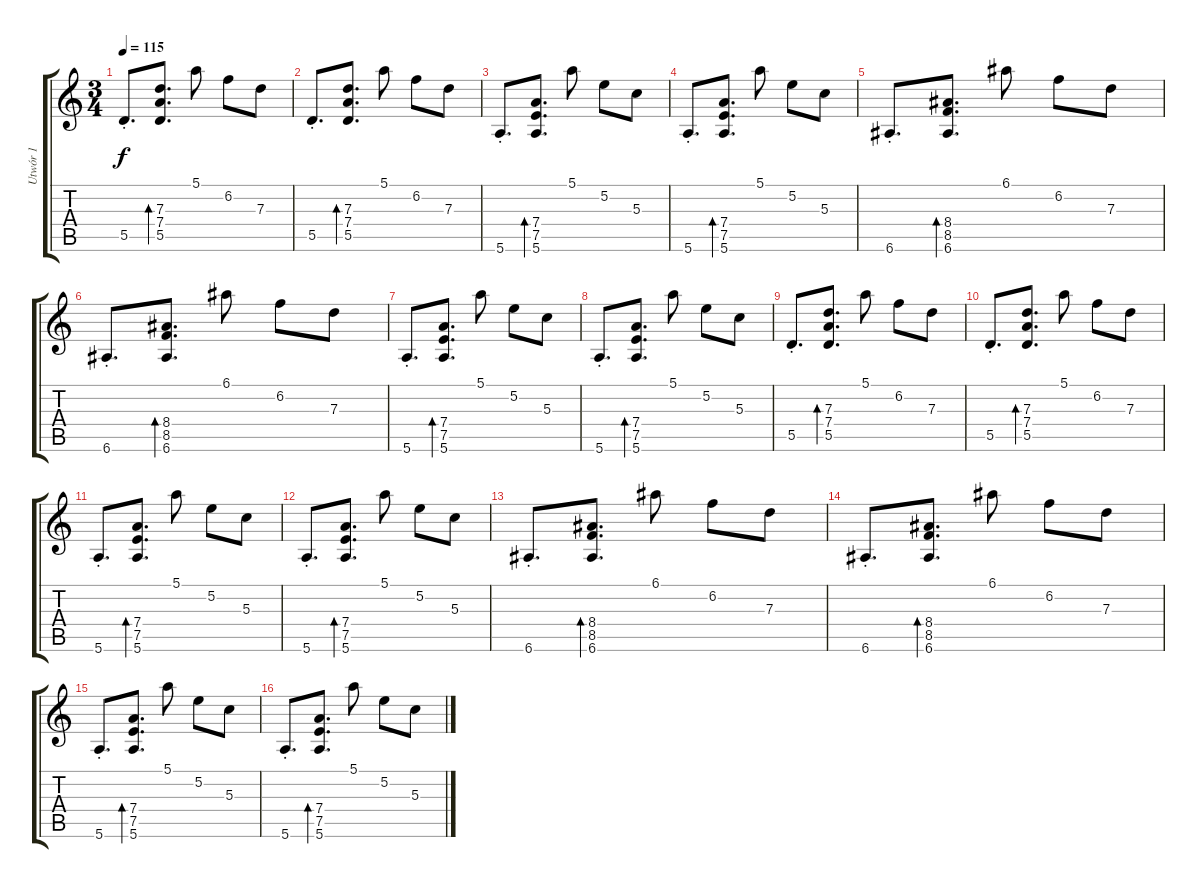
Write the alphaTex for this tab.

\track ("Utwór 1" "Utwór 1") {instrument acousticguitarsteel}
\staff {score tabs}
\tuning (E4 B3 G3 D3 A2 E2) {hide}
\ts (3 4)
\tempo 115
\clef g2
\ks c
5.5{st}.8{d dy f} (7.3 7.4 5.5).8{d bd 480} 5.1.8 6.2.8 7.3.8 |
5.5{st}.8{d} (7.3 7.4 5.5).8{d bd 480} 5.1.8 6.2.8 7.3.8 |
5.6{st}.8{d} (7.4 7.5 5.6).8{d bd 480} 5.1.8 5.2.8 5.3.8 |
5.6{st}.8{d} (7.4 7.5 5.6).8{d bd 480} 5.1.8 5.2.8 5.3.8 |
6.6{st}.8{d} (8.4 8.5 6.6).8{d bd 480} 6.1.8 6.2.8 7.3.8 |
6.6{st}.8{d} (8.4 8.5 6.6).8{d bd 480} 6.1.8 6.2.8 7.3.8 |
5.6{st}.8{d} (7.4 7.5 5.6).8{d bd 480} 5.1.8 5.2.8 5.3.8 |
5.6{st}.8{d} (7.4 7.5 5.6).8{d bd 480} 5.1.8 5.2.8 5.3.8 |
5.5{st}.8{d} (7.3 7.4 5.5).8{d bd 480} 5.1.8 6.2.8 7.3.8 |
5.5{st}.8{d} (7.3 7.4 5.5).8{d bd 480} 5.1.8 6.2.8 7.3.8 |
5.6{st}.8{d} (7.4 7.5 5.6).8{d bd 480} 5.1.8 5.2.8 5.3.8 |
5.6{st}.8{d} (7.4 7.5 5.6).8{d bd 480} 5.1.8 5.2.8 5.3.8 |
6.6{st}.8{d} (8.4 8.5 6.6).8{d bd 480} 6.1.8 6.2.8 7.3.8 |
6.6{st}.8{d} (8.4 8.5 6.6).8{d bd 480} 6.1.8 6.2.8 7.3.8 |
5.6{st}.8{d} (7.4 7.5 5.6).8{d bd 480} 5.1.8 5.2.8 5.3.8 |
5.6{st}.8{d} (7.4 7.5 5.6).8{d bd 480} 5.1.8 5.2.8 5.3.8
